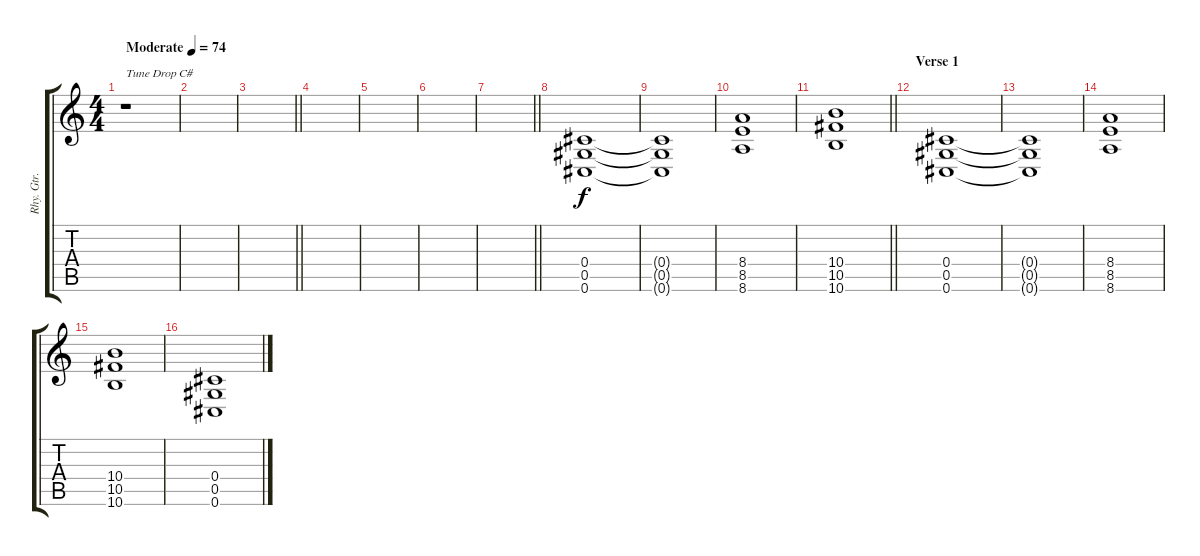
\track ("Rhy. Gtr. 1" "Rhy. Gtr. ") {instrument distortionguitar}
\staff {score tabs}
\tuning (Eb4 Bb3 Gb3 Db3 Ab2 Db2) {hide}
\ts (4 4)
\tempo (74 "Moderate")
\clef g2
\ks c
r.1{txt "Tune Drop C#" dy f instrument distortionguitar} |
|
\barLineRight lightlight
|
\section ("" "")
|
|
|
\barLineRight lightlight
|
\section ("" "")
(0.4 0.5 0.6).1 |
(0.4{t} 0.5{t} 0.6{t}).1 |
(8.4 8.5 8.6).1 |
\barLineRight lightlight
(10.4 10.5 10.6).1 |
\section ("" "Verse 1")
(0.4 0.5 0.6).1 |
(0.4{t} 0.5{t} 0.6{t}).1 |
(8.4 8.5 8.6).1 |
(10.4 10.5 10.6).1 |
(0.4 0.5 0.6).1
